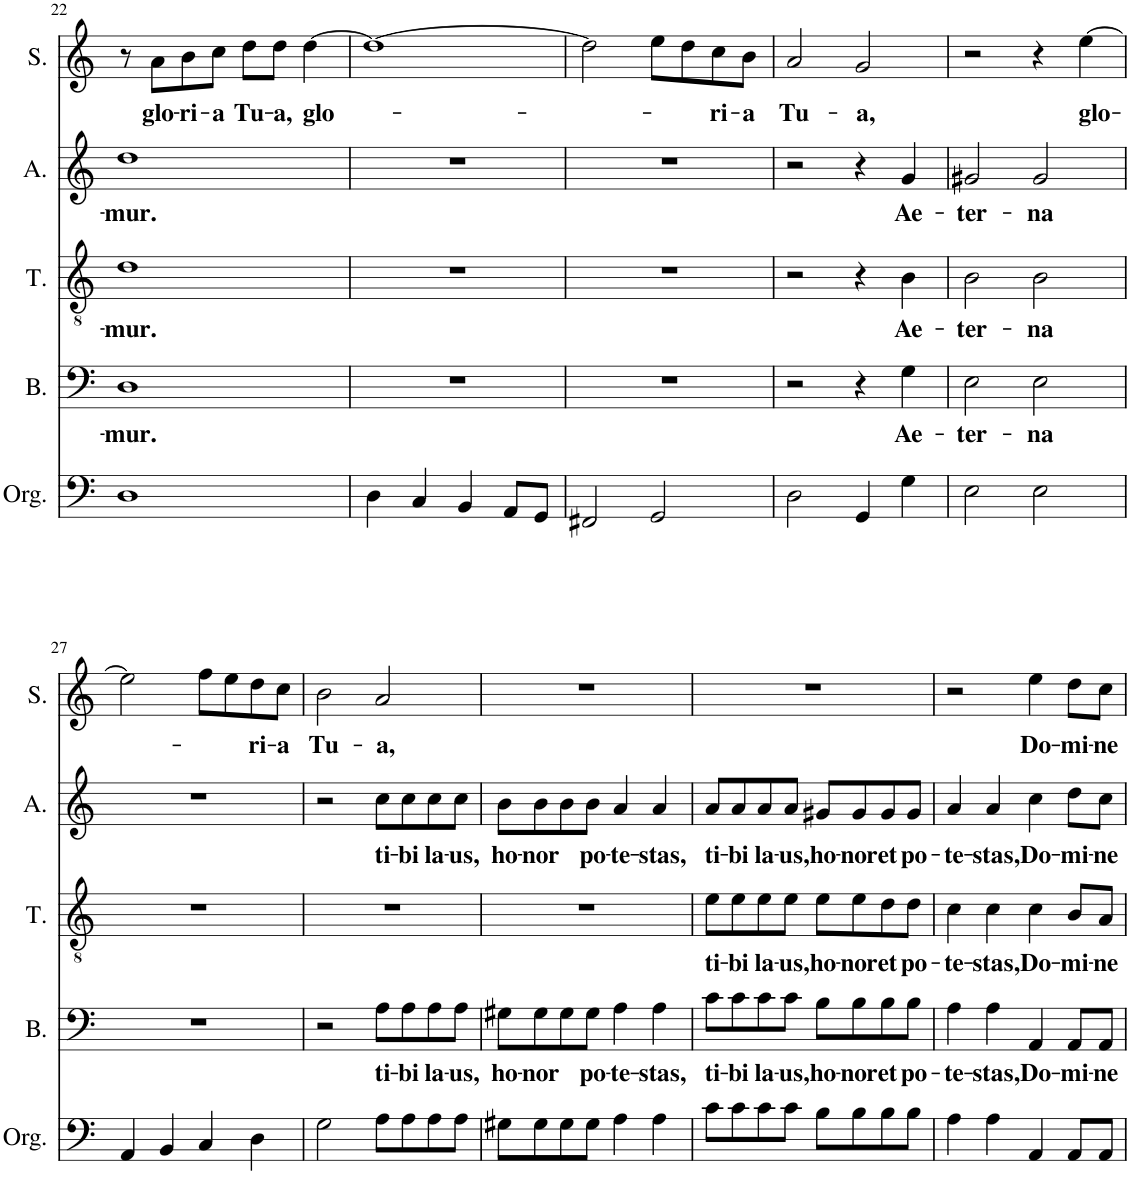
**kern	**kern	**text	**kern	**text	**kern	**text	**kern	**text
*part5	*part4	*part4	*part3	*part3	*part2	*part2	*part1	*part1
*staff5	*staff4	*staff4	*staff3	*staff3	*staff2	*staff2	*staff1	*staff1
*I"Orgue	*I"Bass	*	*I"Ténor	*	*I"Alto	*	*I"Soprano	*
*I'Org.	*I'B.	*	*I'T.	*	*I'A.	*	*I'S.	*
!!LO:PB:g=z
*clefF4	*clefF4	*	*clefGv2	*	*clefG2	*	*clefG2	*
*k[]	*k[]	*	*k[]	*	*k[]	*	*k[]	*
*M2/2	*M2/2	*	*M2/2	*	*M2/2	*	*M2/2	*
*met(c|)	*met(c|)	*	*met(c|)	*	*met(c|)	*	*met(c|)	*
=22	=22	=22	=22	=22	=22	=22	=22	=22
!	!	!LO:LY:b	!	!LO:LY:b	!	!LO:LY:b	!	!
1D	1D	-mur.	1d	-mur.	1dd	-mur.	8r	.
!	!	!	!	!	!	!	!	!LO:LY:b
.	.	.	.	.	.	.	8a\L	glo-
!	!	!	!	!	!	!	!	!LO:LY:b
.	.	.	.	.	.	.	8b\	-ri-
!	!	!	!	!	!	!	!	!LO:LY:b
.	.	.	.	.	.	.	8cc\J	-a
!	!	!	!	!	!	!	!	!LO:LY:b
.	.	.	.	.	.	.	8dd\L	Tu-
!	!	!	!	!	!	!	!	!LO:LY:b
.	.	.	.	.	.	.	8dd\J	-a,
!	!	!	!	!	!	!	!	!LO:LY:b
.	.	.	.	.	.	.	[4dd\	glo-
=23	=23	=23	=23	=23	=23	=23	=23	=23
4D\	1r	.	1r	.	1r	.	1dd_	.
4C/	.	.	.	.	.	.	.	.
4BB/	.	.	.	.	.	.	.	.
8AA/L	.	.	.	.	.	.	.	.
8GG/J	.	.	.	.	.	.	.	.
=24	=24	=24	=24	=24	=24	=24	=24	=24
2FF#X/	1r	.	1r	.	1r	.	2dd\]	.
2GG/	.	.	.	.	.	.	8ee\L	.
.	.	.	.	.	.	.	8dd\	.
!	!	!	!	!	!	!	!	!LO:LY:b
.	.	.	.	.	.	.	8cc\	-ri-
!	!	!	!	!	!	!	!	!LO:LY:b
.	.	.	.	.	.	.	8b\J	-a
=25	=25	=25	=25	=25	=25	=25	=25	=25
!	!	!	!	!	!	!	!	!LO:LY:b
2D\	2r	.	2r	.	2r	.	2a/	Tu-
!	!	!	!	!	!	!	!	!LO:LY:b
4GG/	4r	.	4r	.	4r	.	2g/	-a,
!	!	!LO:LY:b	!	!LO:LY:b	!	!LO:LY:b	!	!
4G\	4G\	Ae-	4B\	Ae-	4g/	Ae-	.	.
=26	=26	=26	=26	=26	=26	=26	=26	=26
!	!	!LO:LY:b	!	!LO:LY:b	!	!LO:LY:b	!	!
2E\	2E\	-ter-	2B\	-ter-	2g#X/	-ter-	2r	.
!	!	!LO:LY:b	!	!LO:LY:b	!	!LO:LY:b	!	!
2E\	2E\	-na	2B\	-na	2g#/	-na	4r	.
!	!	!	!	!	!	!	!	!LO:LY:b
.	.	.	.	.	.	.	[4ee\	glo-
!!LO:LB:g=z
=27	=27	=27	=27	=27	=27	=27	=27	=27
4AA/	1r	.	1r	.	1r	.	2ee\]	.
4BB/	.	.	.	.	.	.	.	.
4C/	.	.	.	.	.	.	8ff\L	.
.	.	.	.	.	.	.	8ee\	.
!	!	!	!	!	!	!	!	!LO:LY:b
4D\	.	.	.	.	.	.	8dd\	-ri-
!	!	!	!	!	!	!	!	!LO:LY:b
.	.	.	.	.	.	.	8cc\J	-a
=28	=28	=28	=28	=28	=28	=28	=28	=28
!	!	!	!	!	!	!	!	!LO:LY:b
2G\	2r	.	1r	.	2r	.	2b\	Tu-
!	!	!LO:LY:b	!	!	!	!LO:LY:b	!	!LO:LY:b
8A\L	8A\L	ti-	.	.	8cc\L	ti-	2a/	-a,
!	!	!LO:LY:b	!	!	!	!LO:LY:b	!	!
8A\	8A\	-bi	.	.	8cc\	-bi	.	.
!	!	!LO:LY:b	!	!	!	!LO:LY:b	!	!
8A\	8A\	la-	.	.	8cc\	la-	.	.
!	!	!LO:LY:b	!	!	!	!LO:LY:b	!	!
8A\J	8A\J	-us,	.	.	8cc\J	-us,	.	.
=29	=29	=29	=29	=29	=29	=29	=29	=29
!	!	!LO:LY:b	!	!	!	!LO:LY:b	!	!
8G#X\L	8G#X\L	ho-	1r	.	8b\L	ho-	1r	.
!	!	!LO:LY:b	!	!	!	!LO:LY:b	!	!
8G#\	8G#\	-nor	.	.	8b\	-nor	.	.
8G#\	8G#\	.	.	.	8b\	.	.	.
!	!	!LO:LY:b	!	!	!	!LO:LY:b	!	!
8G#\J	8G#\J	po-	.	.	8b\J	po-	.	.
!	!	!LO:LY:b	!	!	!	!LO:LY:b	!	!
4A\	4A\	-te-	.	.	4a/	-te-	.	.
!	!	!LO:LY:b	!	!	!	!LO:LY:b	!	!
4A\	4A\	-stas,	.	.	4a/	-stas,	.	.
=30	=30	=30	=30	=30	=30	=30	=30	=30
!	!	!LO:LY:b	!	!LO:LY:b	!	!LO:LY:b	!	!
8c\L	8c\L	ti-	8e\L	ti-	8a/L	ti-	1r	.
!	!	!LO:LY:b	!	!LO:LY:b	!	!LO:LY:b	!	!
8c\	8c\	-bi	8e\	-bi	8a/	-bi	.	.
!	!	!LO:LY:b	!	!LO:LY:b	!	!LO:LY:b	!	!
8c\	8c\	la-	8e\	la-	8a/	la-	.	.
!	!	!LO:LY:b	!	!LO:LY:b	!	!LO:LY:b	!	!
8c\J	8c\J	-us,	8e\J	-us,	8a/J	-us,	.	.
!	!	!LO:LY:b	!	!LO:LY:b	!	!LO:LY:b	!	!
8B\L	8B\L	ho-	8e\L	ho-	8g#X/L	ho-	.	.
!	!	!LO:LY:b	!	!LO:LY:b	!	!LO:LY:b	!	!
8B\	8B\	-nor	8e\	-nor	8g#/	-nor	.	.
!	!	!LO:LY:b	!	!LO:LY:b	!	!LO:LY:b	!	!
8B\	8B\	et	8d\	et	8g#/	et	.	.
!	!	!LO:LY:b	!	!LO:LY:b	!	!LO:LY:b	!	!
8B\J	8B\J	po-	8d\J	po-	8g#/J	po-	.	.
=31	=31	=31	=31	=31	=31	=31	=31	=31
!	!	!LO:LY:b	!	!LO:LY:b	!	!LO:LY:b	!	!
4A\	4A\	-te-	4c\	-te-	4a/	-te-	2r	.
!	!	!LO:LY:b	!	!LO:LY:b	!	!LO:LY:b	!	!
4A\	4A\	-stas,	4c\	-stas,	4a/	-stas,	.	.
!	!	!LO:LY:b	!	!LO:LY:b	!	!LO:LY:b	!	!LO:LY:b
4AA/	4AA/	Do-	4c\	Do-	4cc\	Do-	4ee\	Do-
!	!	!LO:LY:b	!	!LO:LY:b	!	!LO:LY:b	!	!LO:LY:b
8AA/L	8AA/L	-mi-	8B/L	-mi-	8dd\L	-mi-	8dd\L	-mi-
!	!	!LO:LY:b	!	!LO:LY:b	!	!LO:LY:b	!	!LO:LY:b
8AA/J	8AA/J	-ne	8A/J	-ne	8cc\J	-ne	8cc\J	-ne
=	=	=	=	=	=	=	=	=
*-	*-	*-	*-	*-	*-	*-	*-	*-
